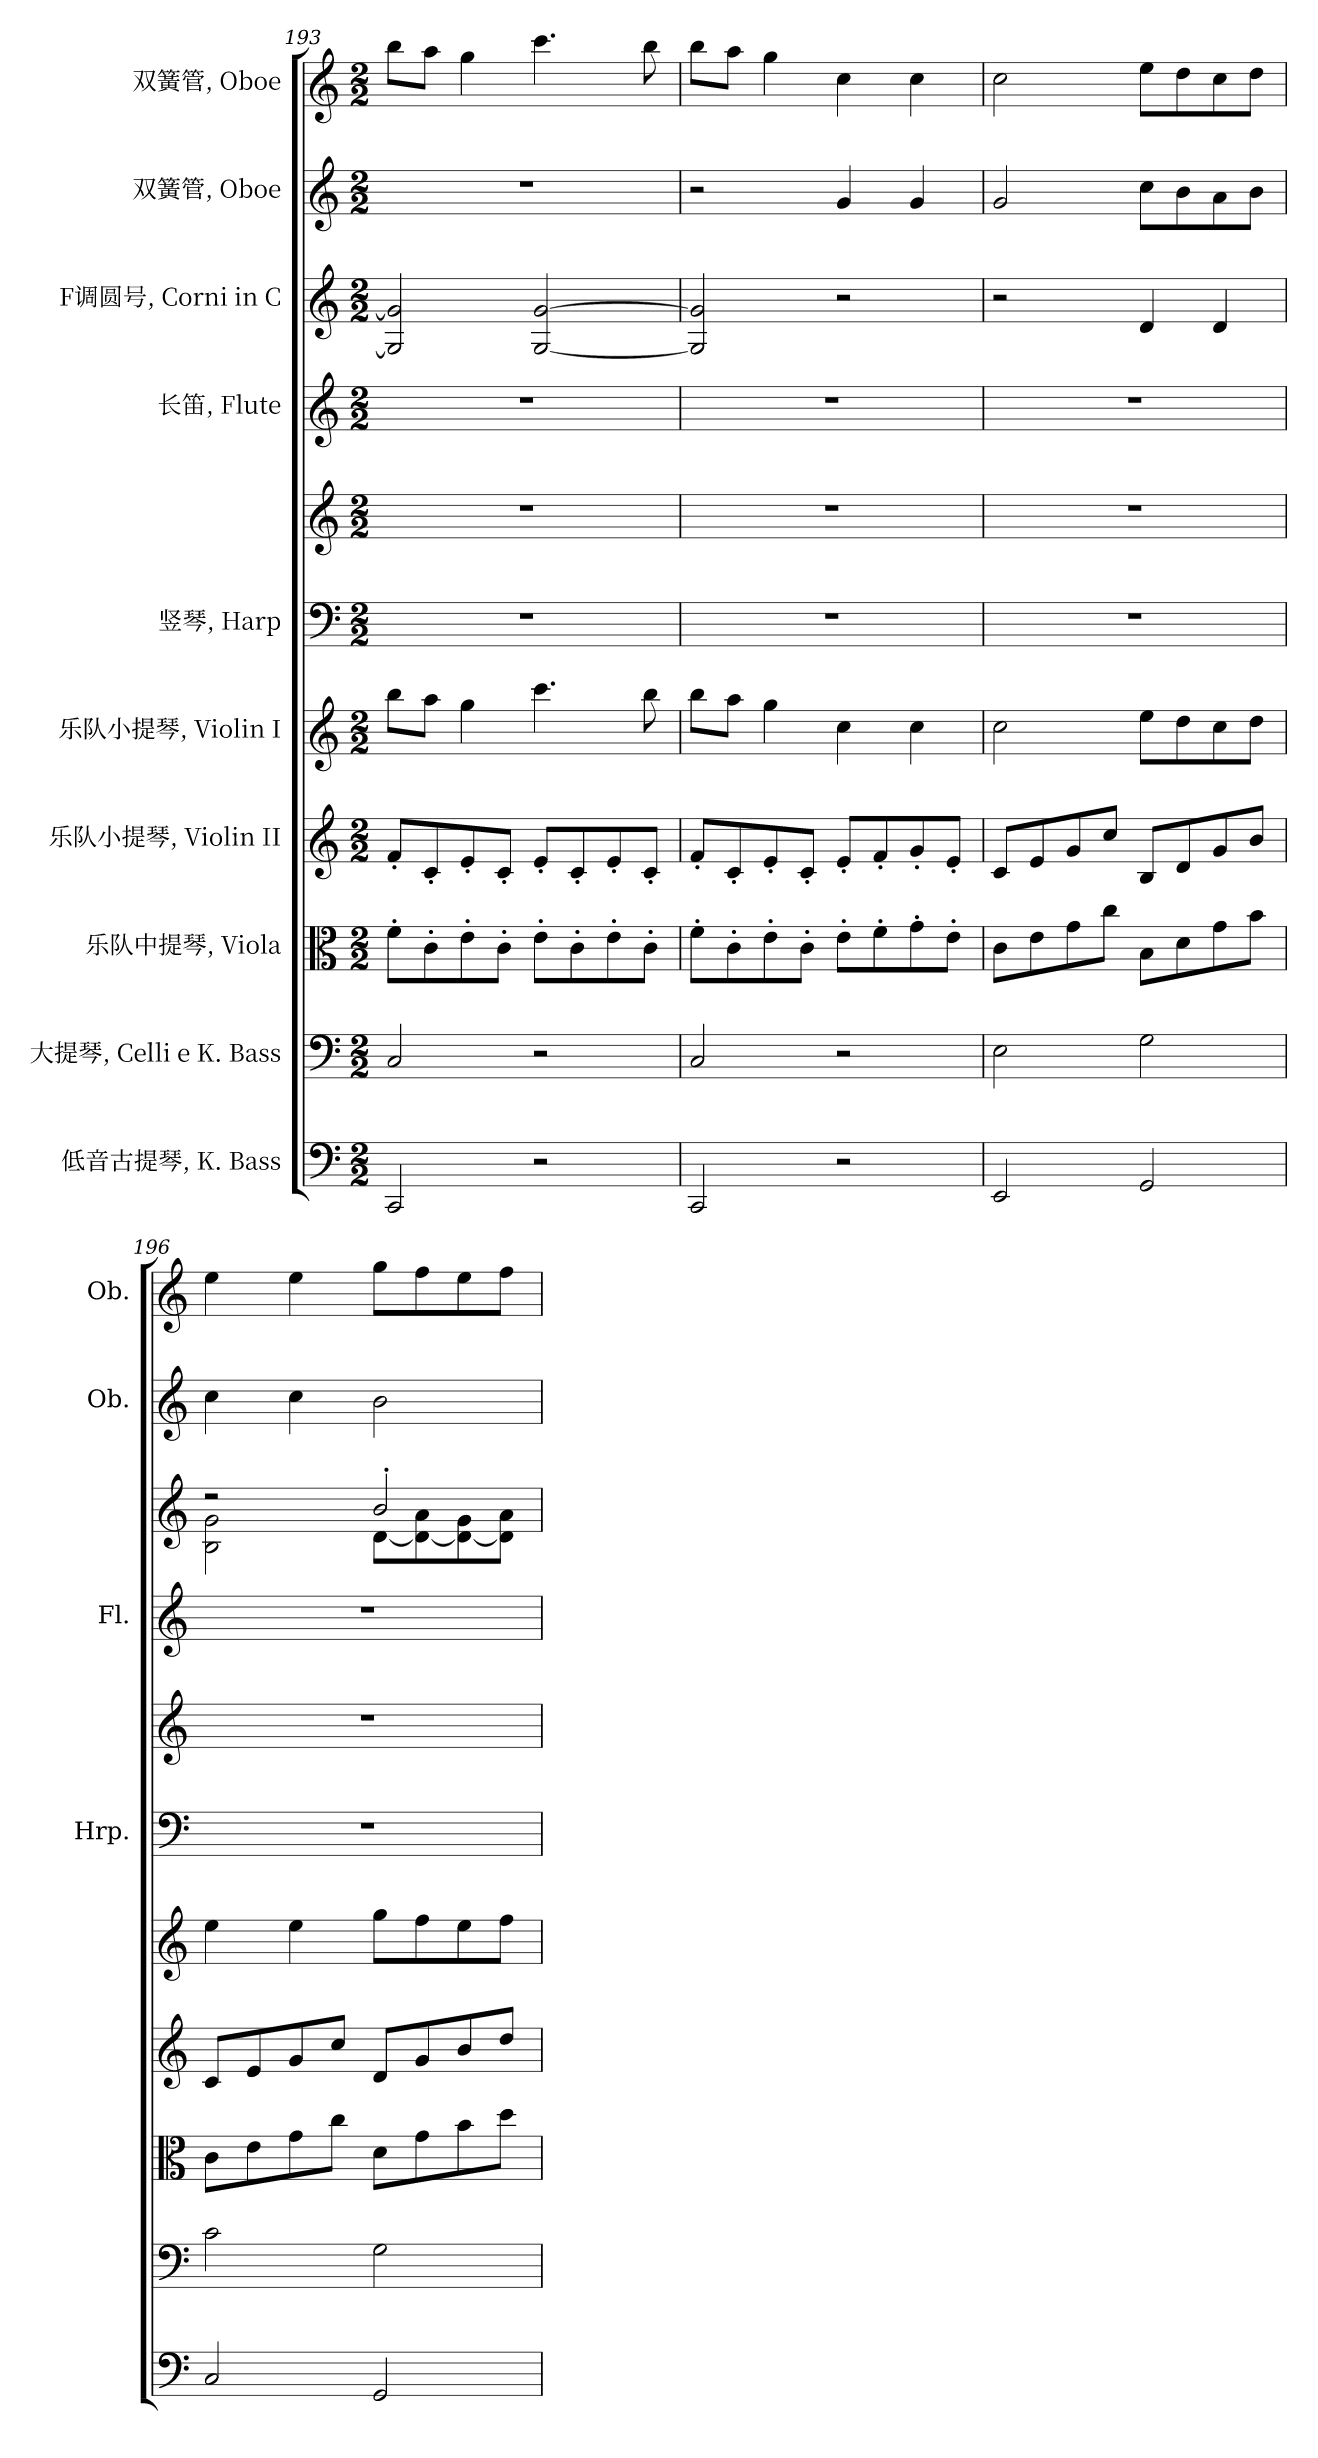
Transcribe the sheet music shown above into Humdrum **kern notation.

**kern	**kern	**kern	**kern	**kern	**kern	**kern	**kern	**kern	**kern	**kern
*part10	*part9	*part8	*part7	*part6	*part5	*part5	*part4	*part3	*part2	*part1
*staff11	*staff10	*staff9	*staff8	*staff7	*staff6	*staff5	*staff4	*staff3	*staff2	*staff1
*I"低音古提琴, K. Bass	*I"大提琴, Celli e K. Bass	*I"乐队中提琴, Viola	*I"乐队小提琴, Violin II	*I"乐队小提琴, Violin I	*I"竖琴, Harp	*	*I"长笛, Flute	*I"F调圆号, Corni in C	*I"双簧管, Oboe	*I"双簧管, Oboe
*	*	*	*	*	*I'Hrp.	*	*I'Fl.	*	*I'Ob.	*I'Ob.
*clefF4	*clefF4	*clefC3	*clefG2	*clefG2	*clefF4	*clefG2	*clefG2	*clefG2	*clefG2	*clefG2
*	*	*	*	*	*	*	*	*ITrd4c7	*	*
*k[]	*k[]	*k[]	*k[]	*k[]	*k[]	*k[]	*k[]	*k[b-]	*k[]	*k[]
*M2/2	*M2/2	*M2/2	*M2/2	*M2/2	*M2/2	*M2/2	*M2/2	*M2/2	*M2/2	*M2/2
=193	=193	=193	=193	=193	=193	=193	=193	=193	=193	=193
2CC/	2C/	8f'\L	8f'/L	8bb\L	1r	1r	1r	2C/] 2c/]	1r	8bb\L
.	.	8c'\	8c'/	8aa\J	.	.	.	.	.	8aa\J
.	.	8e'\	8e'/	4gg\	.	.	.	.	.	4gg\
.	.	8c'\J	8c'/J	.	.	.	.	.	.	.
2r	2r	8e'\L	8e'/L	4.ccc\	.	.	.	[2C/ [2c/	.	4.ccc\
.	.	8c'\	8c'/	.	.	.	.	.	.	.
.	.	8e'\	8e'/	.	.	.	.	.	.	.
.	.	8c'\J	8c'/J	8bb\	.	.	.	.	.	8bb\
!!LO:PB:g=z
=194	=194	=194	=194	=194	=194	=194	=194	=194	=194	=194
2CC/	2C/	8f'\L	8f'/L	8bb\L	1r	1r	1r	2C/] 2c/]	2r	8bb\L
.	.	8c'\	8c'/	8aa\J	.	.	.	.	.	8aa\J
.	.	8e'\	8e'/	4gg\	.	.	.	.	.	4gg\
.	.	8c'\J	8c'/J	.	.	.	.	.	.	.
2r	2r	8e'\L	8e'/L	4cc\	.	.	.	2r	4g/	4cc\
.	.	8f'\	8f'/	.	.	.	.	.	.	.
.	.	8g'\	8g'/	4cc\	.	.	.	.	4g/	4cc\
.	.	8e'\J	8e'/J	.	.	.	.	.	.	.
=195	=195	=195	=195	=195	=195	=195	=195	=195	=195	=195
2EE/	2E\	8c\L	8c/L	2cc\	1r	1r	1r	2r	2g/	2cc\
.	.	8e\	8e/	.	.	.	.	.	.	.
.	.	8g\	8g/	.	.	.	.	.	.	.
.	.	8cc\J	8cc/J	.	.	.	.	.	.	.
2GG/	2G\	8B\L	8B/L	8ee\L	.	.	.	4G/	8cc\L	8ee\L
.	.	8d\	8d/	8dd\	.	.	.	.	8b\	8dd\
.	.	8g\	8g/	8cc\	.	.	.	4G/	8a\	8cc\
.	.	8b\J	8b/J	8dd\J	.	.	.	.	8b\J	8dd\J
=196	=196	=196	=196	=196	=196	=196	=196	=196	=196	=196
*	*	*	*	*	*	*	*	*^	*	*
2C/	2c\	8c\L	8c/L	4ee\	1r	1r	1r	2r	2E\ 2c\	4cc\	4ee\
.	.	8e\	8e/	.	.	.	.	.	.	.	.
.	.	8g\	8g/	4ee\	.	.	.	.	.	4cc\	4ee\
.	.	8cc\J	8cc/J	.	.	.	.	.	.	.	.
2GG/	2G\	8d\L	8d/L	8gg\L	.	.	.	2e'/	[8G\L	2b\	8gg\L
.	.	8g\	8g/	8ff\	.	.	.	.	8G\_ 8d\	.	8ff\
.	.	8b\	8b/	8ee\	.	.	.	.	8G\_ 8c\	.	8ee\
.	.	8dd\J	8dd/J	8ff\J	.	.	.	.	8G\] 8d\J	.	8ff\J
*	*	*	*	*	*	*	*	*v	*v	*	*
=	=	=	=	=	=	=	=	=	=	=
*-	*-	*-	*-	*-	*-	*-	*-	*-	*-	*-
